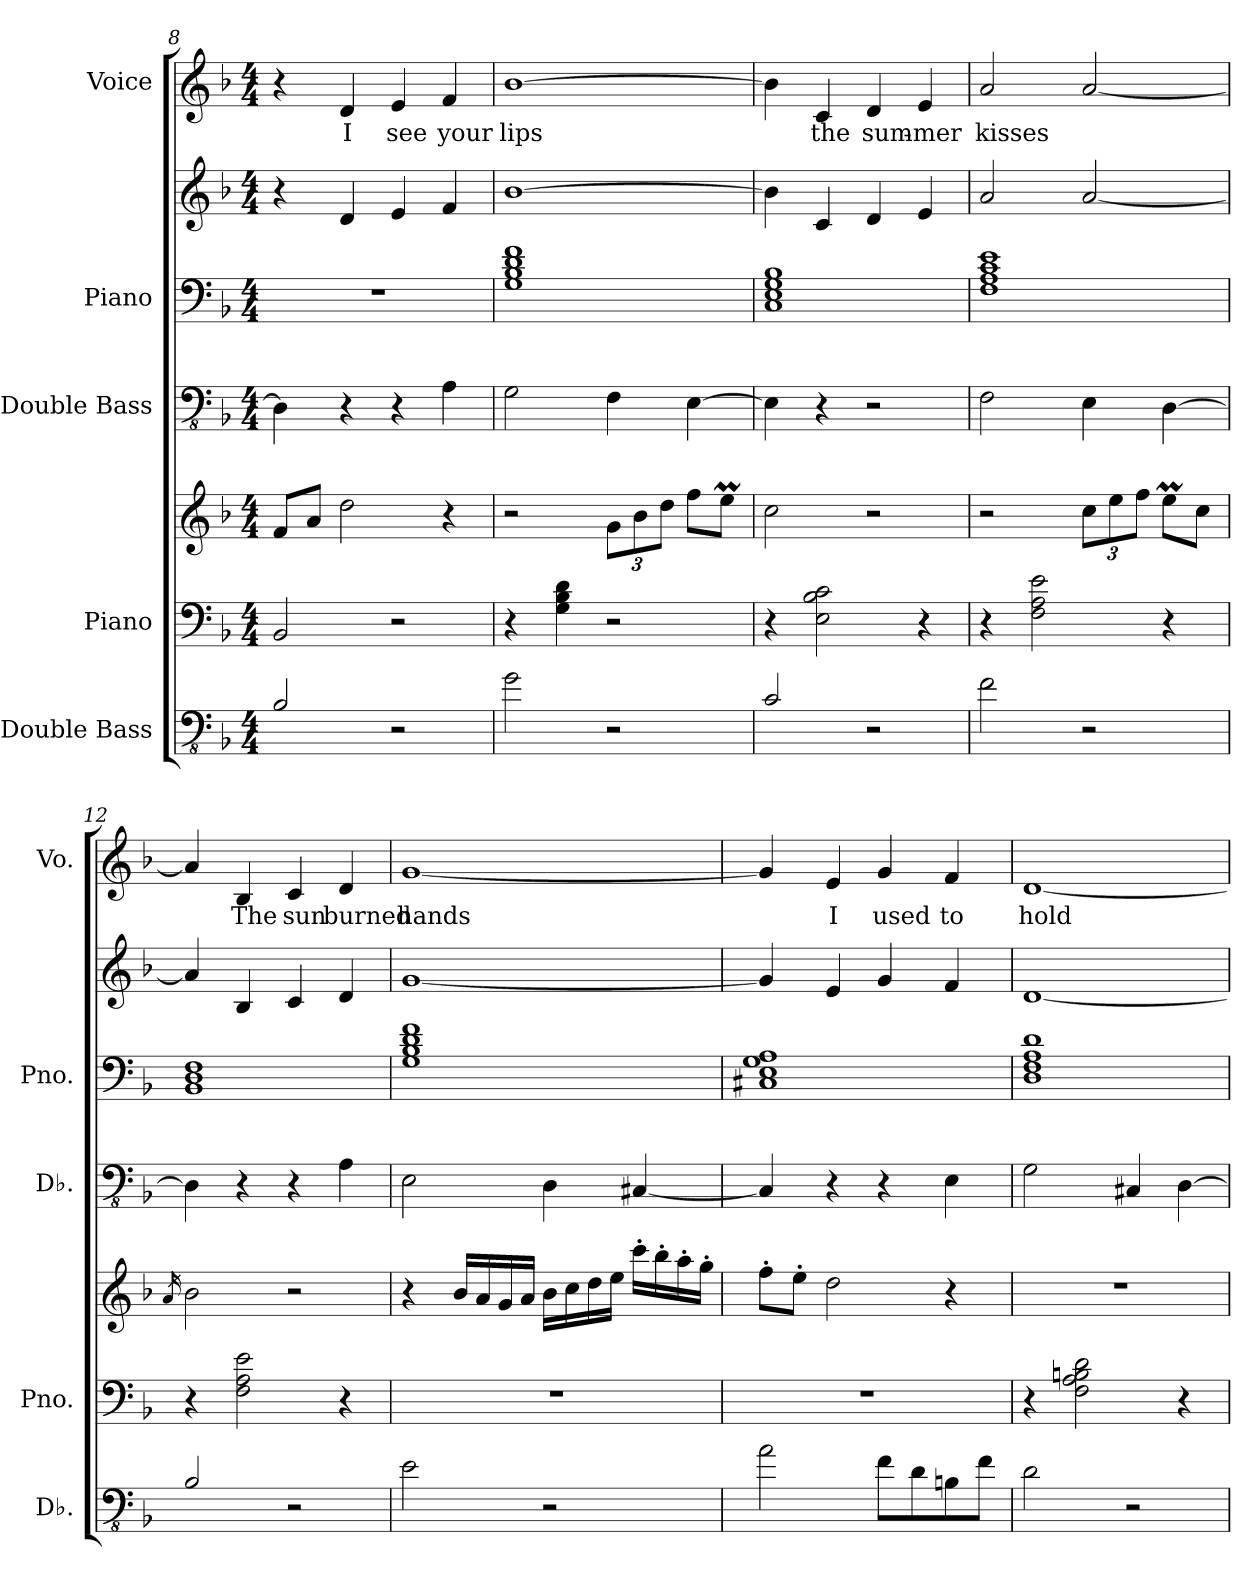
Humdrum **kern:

**kern	**kern	**kern	**kern	**kern	**kern	**kern	**text
*part5	*part4	*part4	*part3	*part2	*part2	*part1	*part1
*staff7	*staff6	*staff5	*staff4	*staff3	*staff2	*staff1	*staff1
*I"Double Bass	*I"Piano	*	*I"Double Bass	*I"Piano	*	*I"Voice	*
*I'Db.	*I'Pno.	*	*I'Db.	*I'Pno.	*	*I'Vo.	*
!!LO:PB:g=z
*clefFv4	*clefF4	*clefG2	*clefFv4	*clefF4	*clefG2	*clefG2	*
*ITrd7c12	*	*	*	*	*	*	*
*k[b-]	*k[b-]	*k[b-]	*k[b-]	*k[b-]	*k[b-]	*k[b-]	*
*M4/4	*M4/4	*M4/4	*M4/4	*M4/4	*M4/4	*M4/4	*
=8	=8	=8	=8	=8	=8	=8	=8
2BBB-/	2BB-/	8f/L	4DD\]	1r	4r	4r	.
.	.	8a/J	.	.	.	.	.
.	.	2dd\	4r	.	4d/	4d/	I
2r	2r	.	4r	.	4e/	4e/	see
.	.	4r	4AA\	.	4f/	4f/	your
=9	=9	=9	=9	=9	=9	=9	=9
2GG\	4r	2r	2GG\	1G 1B- 1d 1f	[1b-	[1b-	lips
.	4G\ 4B-\ 4d\	.	.	.	.	.	.
*	*	*Xbrackettup	*	*	*	*	*
2r	2r	12g\L	4FF\	.	.	.	.
.	.	12b-\	.	.	.	.	.
.	.	12dd\J	.	.	.	.	.
.	.	8ff\L	[4EE\	.	.	.	.
.	.	8eem\J	.	.	.	.	.
=10	=10	=10	=10	=10	=10	=10	=10
2CC/	4r	2cc\	4EE\]	1C 1E 1G 1B-	4b-\]	4b-\]	.
.	2E\ 2B-\ 2c\	.	4r	.	4c/	4c/	the
2r	.	2r	2r	.	4d/	4d/	sum-
.	4r	.	.	.	4e/	4e/	-mer
=11	=11	=11	=11	=11	=11	=11	=11
2FF\	4r	2r	2FF\	1F 1A 1c 1e	2a/	2a/	kisses
.	2F\ 2A\ 2e\	.	.	.	.	.	.
2r	.	12cc\L	4EE\	.	[2a/	[2a/	.
.	.	12ee\	.	.	.	.	.
.	.	12ff\J	.	.	.	.	.
.	4r	8eem\L	[4DD\	.	.	.	.
.	.	8cc\J	.	.	.	.	.
!!LO:LB:g=z
=12	=12	=12	=12	=12	=12	=12	=12
.	.	16qa/	.	.	.	.	.
2BBB-/	4r	2b-\	4DD\]	1BB- 1D 1F	4a/]	4a/]	.
.	2F\ 2A\ 2e\	.	4r	.	4B-/	4B-/	The
2r	.	2r	4r	.	4c/	4c/	sun
.	4r	.	4AA\	.	4d/	4d/	burned
=13	=13	=13	=13	=13	=13	=13	=13
2EE\	1r	4r	2EE\	1G 1B- 1d 1f	[1g	[1g	hands
.	.	16b-/LL	.	.	.	.	.
.	.	16a/	.	.	.	.	.
.	.	16g/	.	.	.	.	.
.	.	16a/JJ	.	.	.	.	.
2r	.	16b-\LL	4DD\	.	.	.	.
.	.	16cc\	.	.	.	.	.
.	.	16dd\	.	.	.	.	.
.	.	16ee\JJ	.	.	.	.	.
.	.	16ccc'\LL	[4CC#X/	.	.	.	.
.	.	16bb-'\	.	.	.	.	.
.	.	16aa'\	.	.	.	.	.
.	.	16gg'\JJ	.	.	.	.	.
=14	=14	=14	=14	=14	=14	=14	=14
2AA\	1r	8ff'\L	4CC#/]	1C#X 1E 1G 1A	4g/]	4g/]	.
.	.	8ee'\J	.	.	.	.	.
.	.	2dd\	4r	.	4e/	4e/	I
8FF\L	.	.	4r	.	4g/	4g/	used
8DD\	.	.	.	.	.	.	.
8BBBn\	.	4r	4EE\	.	4f/	4f/	to
8FF\J	.	.	.	.	.	.	.
!!LO:LB:g=z
=15	=15	=15	=15	=15	=15	=15	=15
2DD\	4r	1r	2GG\	1D 1F 1A 1d	[1d	[1d	hold
.	2F\ 2A\ 2Bn\ 2d\	.	.	.	.	.	.
2r	.	.	4CC#X/	.	.	.	.
.	4r	.	[4DD\	.	.	.	.
=	=	=	=	=	=	=	=
*-	*-	*-	*-	*-	*-	*-	*-
